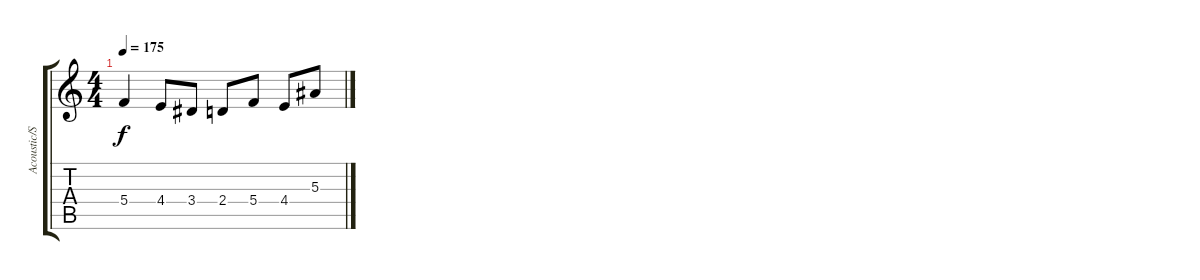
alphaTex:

\track ("Acoustic/Solo" "Acoustic/S") {instrument electricguitarclean}
\staff {score tabs}
\tuning (D4 A3 F3 C3 G2 D2) {hide}
\ts (4 4)
\tempo 175
\clef g2
\ks c
5.4.4{dy f} 4.4.8 3.4.8 2.4.8 5.4.8 4.4.8 5.3.8
